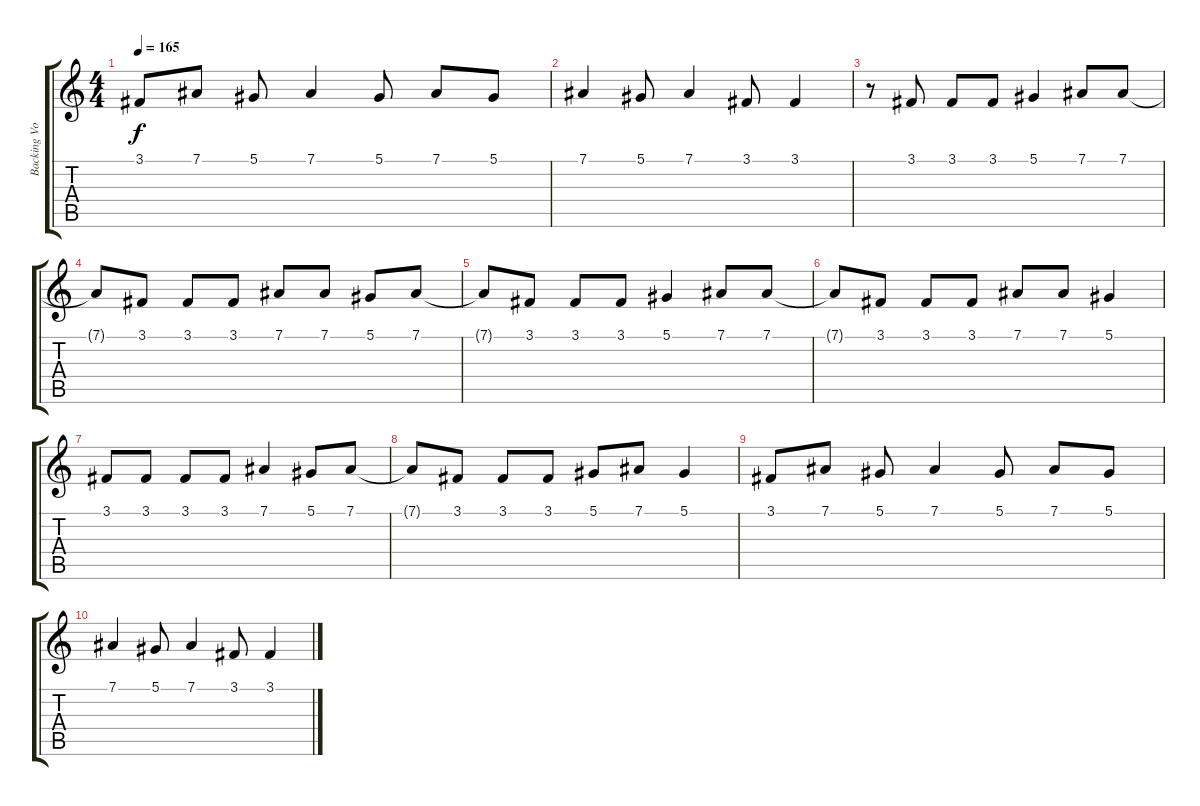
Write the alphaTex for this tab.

\track ("Backing Vocals" "Backing Vo") {instrument violin}
\staff {score tabs}
\tuning (Eb4 Bb3 Gb3 Db3 Ab2 Eb2) {hide}
\ts (4 4)
\tempo 165
\clef g2
\ks c
3.1.8{dy f} 7.1.8 5.1.8 7.1.4 5.1.8 7.1.8 5.1.8 |
7.1.4 5.1.8 7.1.4 3.1.8 3.1.4 |
r.8 3.1.8{balance 5} 3.1.8 3.1.8 5.1.4 7.1.8 7.1.8 |
7.1{t}.8 3.1.8 3.1.8 3.1.8 7.1.8 7.1.8 5.1.8 7.1.8 |
7.1{t}.8 3.1.8{balance 5} 3.1.8 3.1.8 5.1.4 7.1.8 7.1.8 |
7.1{t}.8 3.1.8 3.1.8 3.1.8 7.1.8 7.1.8 5.1.4 |
3.1.8 3.1.8{balance 5} 3.1.8 3.1.8 7.1.4 5.1.8 7.1.8 |
7.1{t}.8 3.1.8 3.1.8 3.1.8 5.1.8 7.1.8 5.1.4 |
3.1.8 7.1.8 5.1.8 7.1.4 5.1.8 7.1.8 5.1.8 |
7.1.4 5.1.8 7.1.4 3.1.8 3.1.4
